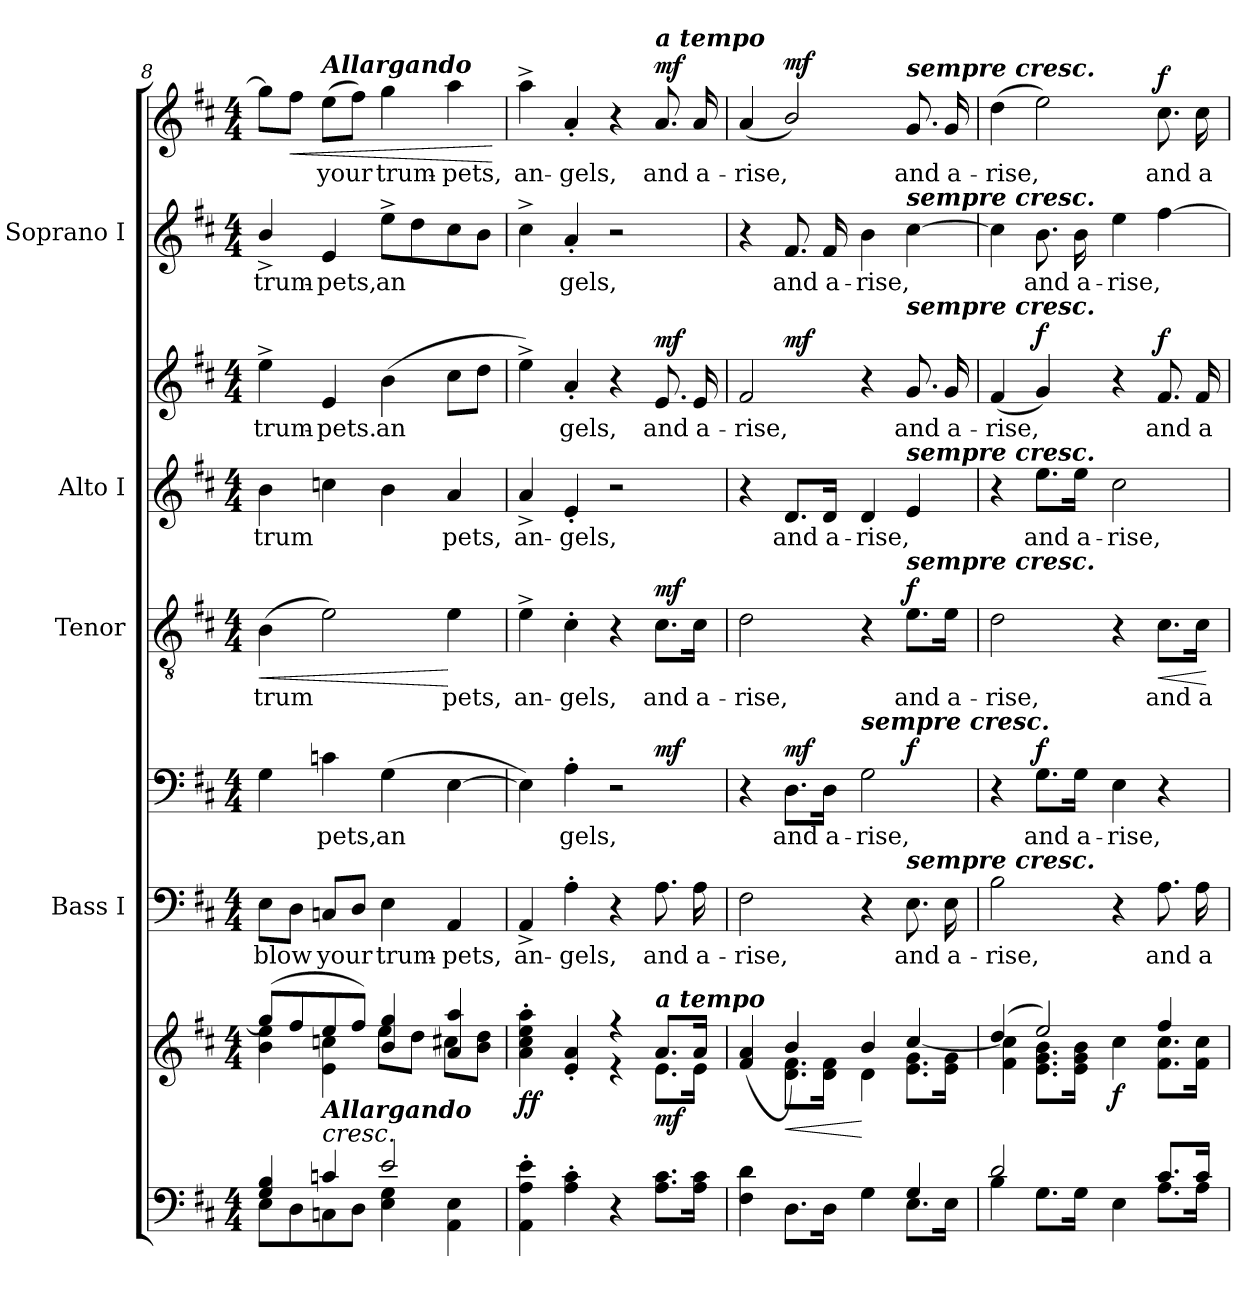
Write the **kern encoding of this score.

**kern	**kern	**dynam	**kern	**text	**kern	**text	**dynam	**kern	**text	**dynam	**kern	**text	**kern	**text	**dynam	**kern	**text	**kern	**text	**dynam
*part5	*part5	*part5	*part4	*part4	*part4	*part4	*part4	*part3	*part3	*part3	*part2	*part2	*part2	*part2	*part2	*part1	*part1	*part1	*part1	*part1
*staff9	*staff8	*staff8/9	*staff7	*staff7	*staff6	*staff6	*staff6/7	*staff5	*staff5	*staff5	*staff4	*staff4	*staff3	*staff3	*staff3/4	*staff2	*staff2	*staff1	*staff1	*staff1/2
*	*	*	*I"Bass I	*	*	*	*	*I"Tenor	*	*	*I"Alto I	*	*	*	*	*I"Soprano I	*	*	*	*
*	*	*	*I'B	*	*	*	*	*I'T	*	*	*I'A	*	*	*	*	*I'S	*	*	*	*
!!LO:LB:g=z
*clefF4	*clefG2	*	*clefF4	*	*clefF4	*	*	*clefGv2	*	*	*clefG2	*	*clefG2	*	*	*clefG2	*	*clefG2	*	*
*k[f#c#]	*k[f#c#]	*	*k[f#c#]	*	*k[f#c#]	*	*	*k[f#c#]	*	*	*k[f#c#]	*	*k[f#c#]	*	*	*k[f#c#]	*	*k[f#c#]	*	*
*D:	*D:	*	*D:	*	*D:	*	*	*D:	*	*	*D:	*	*D:	*	*	*D:	*	*D:	*	*
*M4/4	*M4/4	*	*M4/4	*	*M4/4	*	*	*M4/4	*	*	*M4/4	*	*M4/4	*	*	*M4/4	*	*M4/4	*	*
=8	=8	=8	=8	=8	=8	=8	=8	=8	=8	=8	=8	=8	=8	=8	=8	=8	=8	=8	=8	=8
*^	*^	*	*	*	*	*	*	*	*	*	*	*	*	*	*	*	*	*	*	*
!	!	!	!	!	!	!LO:LY:b	!	!	!	!	!LO:LY:b	!LO:HP:b	!	!LO:LY:b	!	!LO:LY:b	!	!	!LO:LY:b	!	!	!
4G/ 4B/	8E\L	(>8gg/L]	4b\ 4ee\	.	8E\L	blow	4G\	.	.	(>4B\	trum­	<	4b\	trum­	4ee^>\	trum-	.	4b^>/	trum-	8gg\L]	.	.
!	!	!	!	!	!	!	!	!	!	!	!	!	!	!	!	!	!	!	!	!	!	!LO:HP:b
.	8D\	8ff#/	.	.	8D\J	.	.	.	.	.	.	.	.	.	.	.	.	.	.	8ff#\J	.	<
!	!	!	!	!	!	!	!	!	!	!	!	!	!	!	!	!	!	!	!	!LO:TX:a:Bi:t=Allargando	!	!
!	!	!LO:TX:b:Bi:t=Allargando	!	!	!	!	!	!	!	!	!	!	!	!	!	!	!	!	!	!	!	!
!	!	!	!	!LO:HP:b	!	!LO:LY:b	!	!LO:LY:b	!	!	!	!	!	!	!	!LO:LY:b	!	!	!LO:LY:b	!	!LO:LY:b	!
4cn/	8Cn\	8ee/	4e\ 4ccn\	<	8Cn/L	your	4cn\	pets,	.	2e\)	.	.	4ccn\	.	4e/	-pets.	.	4e/	-pets,	(>8ee\L	your	.
.	8D\J	8ff#/J)	.	.	8D/J	.	.	.	.	.	.	.	.	.	.	.	.	.	.	8ff#\J)	.	.
!	!	!	!	!	!	!LO:LY:b	!	!LO:LY:b	!	!	!	!	!	!	!	!LO:LY:b	!	!	!LO:LY:b	!	!LO:LY:b	!
2e/	4E\ 4G\	4b/ 4gg/	8ee\L	.	4E\	trum-	(>4G\	an­	.	.	.	.	4b\	.	(>4b\	an­	.	8ee^>\L	an­	4gg\	trum-	.
.	.	.	8dd\J	.	.	.	.	.	.	.	.	.	.	.	.	.	.	8dd\	.	.	.	.
!	!	!	!	!	!	!LO:LY:b	!	!	!	!	!LO:LY:b	!	!	!LO:LY:b	!	!	!	!	!	!	!LO:LY:b	!
.	4AA\ 4E\	4a/ 4aa/	8cc#X\L	.	4AA/	-pets,	[4E\	.	.	4e\	pets,	[	4a/	pets,	8cc#i\L	.	.	8cc#i\	.	4aa\	-pets,	.
.	.	.	8b\ 8dd\J	.	.	.	.	.	.	.	.	.	.	.	8dd\J	.	.	8b\J	.	.	.	.
*v	*v	*	*	*	*	*	*	*	*	*	*	*	*	*	*	*	*	*	*	*	*	*
*	*v	*v	*	*	*	*	*	*	*	*	*	*	*	*	*	*	*	*	*	*	*
.	.	.	.	.	.	.	.	.	.	.	.	.	.	.	.	.	.	.	.	[
=9	=9	=9	=9	=9	=9	=9	=9	=9	=9	=9	=9	=9	=9	=9	=9	=9	=9	=9	=9	=9
*^	*^	*	*	*	*	*	*	*	*	*	*	*	*	*	*	*	*	*	*	*
!	!	!	!	!LO:DY:b	!	!LO:LY:b	!	!	!	!	!LO:LY:b	!	!	!LO:LY:b	!	!	!	!	!	!	!LO:LY:b	!
4AA\'> 4A\'> 4e\'>	2ryy	4a\'< 4cc#\'< 4ee\'< 4aa\'<	2ryy	ff	4AA^</	an-	4E\])	.	.	4e^>\	an-	.	4a^</	-an-	4ee^>\)	.	.	4cc#^>\	.	4aa^>\	an-	.
!	!	!	!	!	!	!LO:LY:b	!	!LO:LY:b	!	!	!LO:LY:b	!	!	!LO:LY:b	!	!LO:LY:b	!	!	!LO:LY:b	!	!LO:LY:b	!
4A\'> 4c#\'>	.	4e/'> 4a/'>	.	[	4A'>\	-gels,	4A'>\	gels,	.	4c#i'>\	-gels,	.	4e'</	-gels,	4a'</	gels,	.	4a'</	-gels,	4a'</	-gels,	.
4r	2ryy	4r	4r	.	4r	.	2r	.	.	4r	.	.	2r	.	4r	.	.	2r	.	4r	.	.
!	!	!	!	!	!	!	!	!	!	!	!	!	!	!	!	!	!	!	!	!LO:TX:a:Bi:t=a tempo	!	!
!	!	!LO:TX:a:Bi:t=a tempo	!	!	!	!	!	!	!	!	!	!	!	!	!	!	!	!	!	!	!	!
!	!	!	!	!LO:DY:b	!	!LO:LY:b	!	!	!LO:DY:b=2	!	!LO:LY:b	!LO:DY:b	!	!	!	!LO:LY:b	!LO:DY:b	!	!	!	!LO:LY:b	!LO:DY:b
8.A\ 8.c#\L	.	8.a/L	8.e\L	mf	8.A\	and	.	.	mf	8.c#\L	and	mf	.	.	8.e/	and	mf	.	.	8.a/	and	mf
!	!	!	!	!	!	!LO:LY:b	!	!	!	!	!LO:LY:b	!	!	!	!	!LO:LY:b	!	!	!	!	!LO:LY:b	!
16A\ 16c#\Jk	.	16a/Jk	16e\Jk	.	16A\	a-	.	.	.	16c#\Jk	a-	.	.	.	16e/	a-	.	.	.	16a/	a-	.
=10	=10	=10	=10	=10	=10	=10	=10	=10	=10	=10	=10	=10	=10	=10	=10	=10	=10	=10	=10	=10	=10	=10
!	!	!	!	!	!	!LO:LY:b	!	!	!	!	!LO:LY:b	!	!	!	!	!LO:LY:b	!	!	!	!	!LO:LY:b	!
4F#\ 4d\	2ryy	(>4f#/ 4a/	4ryy	.	2F#\	rise,	4r	.	.	2d\	-rise,	.	4r	.	2f#/	rise,	.	4r	.	(<4a/	rise,	.
!	!	!	!	!LO:HP:b	!	!	!	!LO:LY:b	!LO:DY:b	!	!	!	!	!LO:LY:b	!	!	!LO:DY:b=2	!	!LO:LY:b	!	!	!LO:DY:b=2
8.D\L	.	4b/)	8.d\ 8.f#\L	<	.	.	8.D\L	-and	mf	.	.	.	8.d/L	-and	.	.	mf	8.f#/	-and	2b/)	.	mf
!	!	!	!	!	!	!	!	!LO:LY:b	!	!	!	!	!	!LO:LY:b	!	!	!	!	!LO:LY:b	!	!	!
16D\Jk	.	.	16d\ 16f#\Jk	.	.	.	16D\Jk	a-	.	.	.	.	16d/Jk	a-	.	.	.	16f#/	a-	.	.	.
!	!	!	!	!	!	!	!LO:TX:a:Bi:t=sempre cresc.	!	!	!	!	!	!	!	!	!	!	!	!	!	!	!
!	!	!	!	!	!	!	!	!LO:LY:b	!	!	!	!	!	!LO:LY:b	!	!	!	!	!LO:LY:b	!	!	!
4G\	4ryy	4b/	4d\	[	4r	.	2G\	-rise,	.	4r	.	.	4d/	-rise,	4r	.	.	4b\	-rise,	.	.	.
!	!	!	!	!	!	!	!	!	!	!	!	!	!	!	!	!	!	!	!	!LO:TX:a:Bi:t=sempre cresc.	!	!
!	!	!	!	!	!	!	!	!	!	!	!	!	!	!	!	!	!	!LO:TX:a:Bi:t=sempre cresc.	!	!	!	!
!	!	!	!	!	!	!	!	!	!	!	!	!	!	!	!LO:TX:a:Bi:t=sempre cresc.	!	!	!	!	!	!	!
!	!	!	!	!	!	!	!	!	!	!	!	!	!LO:TX:a:Bi:t=sempre cresc.	!	!	!	!	!	!	!	!	!
!	!	!	!	!	!	!	!	!	!	!LO:TX:a:Bi:t=sempre cresc.	!	!	!	!	!	!	!	!	!	!	!	!
!	!	!	!	!	!LO:TX:a:Bi:t=sempre cresc.	!	!	!	!	!	!	!	!	!	!	!	!	!	!	!	!	!
!	!	!	!	!	!	!LO:LY:b	!	!	!LO:DY:b=2	!	!LO:LY:b	!LO:DY:b	!	!	!	!LO:LY:b	!	!	!	!	!LO:LY:b	!
4G/	8.E\L	8.e\ 8.g\L	[>4cc#/	.	8.E\	and	.	.	f	8.e\L	and	f	4e/	.	8.g/	and	.	[4cc#\	.	8.g/	and	.
!	!	!	!	!	!	!LO:LY:b	!	!	!	!	!LO:LY:b	!	!	!	!	!LO:LY:b	!	!	!	!	!LO:LY:b	!
.	16E\Jk	16e\ 16g\Jk	.	.	16E\	a-	.	.	.	16e\Jk	a-	.	.	.	16g/	a-	.	.	.	16g/	a-	.
=11	=11	=11	=11	=11	=11	=11	=11	=11	=11	=11	=11	=11	=11	=11	=11	=11	=11	=11	=11	=11	=11	=11
!	!	!	!	!	!	!LO:LY:b	!	!	!	!	!LO:LY:b	!	!	!	!	!LO:LY:b	!	!	!	!	!LO:LY:b	!
2d/	4B\	(>4dd/	4f#\ 4cc#\]	.	2B\	rise,	4r	.	.	2d\	-rise,	.	4r	.	(<4f#/	rise,	.	4cc#\]	.	(>4dd\	rise,	.
!	!	!	!	!	!	!	!	!LO:LY:b	!LO:DY:b	!	!	!	!	!LO:LY:b	!	!	!LO:DY:b=2	!	!LO:LY:b	!	!	!
.	8.G\L	2ee/)	8.e\ 8.g\ 8.b\L	.	.	.	8.G\L	-and	f	.	.	.	8.ee\L	-and	4g/)	.	f	8.b\	-and	2ee\)	.	.
!	!	!	!	!	!	!	!	!LO:LY:b	!	!	!	!	!	!LO:LY:b	!	!	!	!	!LO:LY:b	!	!	!
.	16G\Jk	.	16e\ 16g\ 16b\Jk	.	.	.	16G\Jk	a-	.	.	.	.	16ee\Jk	a-	.	.	.	16b\	a-	.	.	.
!	!	!	!	!LO:DY:b	!	!	!	!LO:LY:b	!	!	!	!	!	!LO:LY:b	!	!	!	!	!LO:LY:b	!	!	!
4E\	4ryy	.	4cc#\	f	4r	.	4E\	-rise,	.	4r	.	.	2cc#\	-rise,	4r	.	.	4ee\	-rise,	.	.	.
!	!	!	!	!	!	!LO:LY:b	!	!	!	!	!LO:LY:b	!LO:HP:b	!	!	!	!LO:LY:b	!LO:DY:b	!	!	!	!LO:LY:b	!LO:DY:b
8.c#/L	8.A\L	4ff#/	8.f#\ 8.cc#\L	.	8.A\	and	4r	.	.	8.c#\L	and	<	.	.	8.f#/	and	f	[4ff#\	.	8.cc#\	and	f
!	!	!	!	!	!	!LO:LY:b	!	!	!	!	!LO:LY:b	!	!	!	!	!LO:LY:b	!	!	!	!	!LO:LY:b	!
16c#/Jk	16A\Jk	.	16f#\ 16cc#\Jk	.	16A\	a-	.	.	.	16c#\Jk	a-	.	.	.	16f#/	a-	.	.	.	16cc#\	a-	.
*v	*v	*	*	*	*	*	*	*	*	*	*	*	*	*	*	*	*	*	*	*	*	*
*	*v	*v	*	*	*	*	*	*	*	*	*	*	*	*	*	*	*	*	*	*	*
.	.	.	.	.	.	.	.	.	.	[	.	.	.	.	.	.	.	.	.	.
=	=	=	=	=	=	=	=	=	=	=	=	=	=	=	=	=	=	=	=	=
*-	*-	*-	*-	*-	*-	*-	*-	*-	*-	*-	*-	*-	*-	*-	*-	*-	*-	*-	*-	*-
